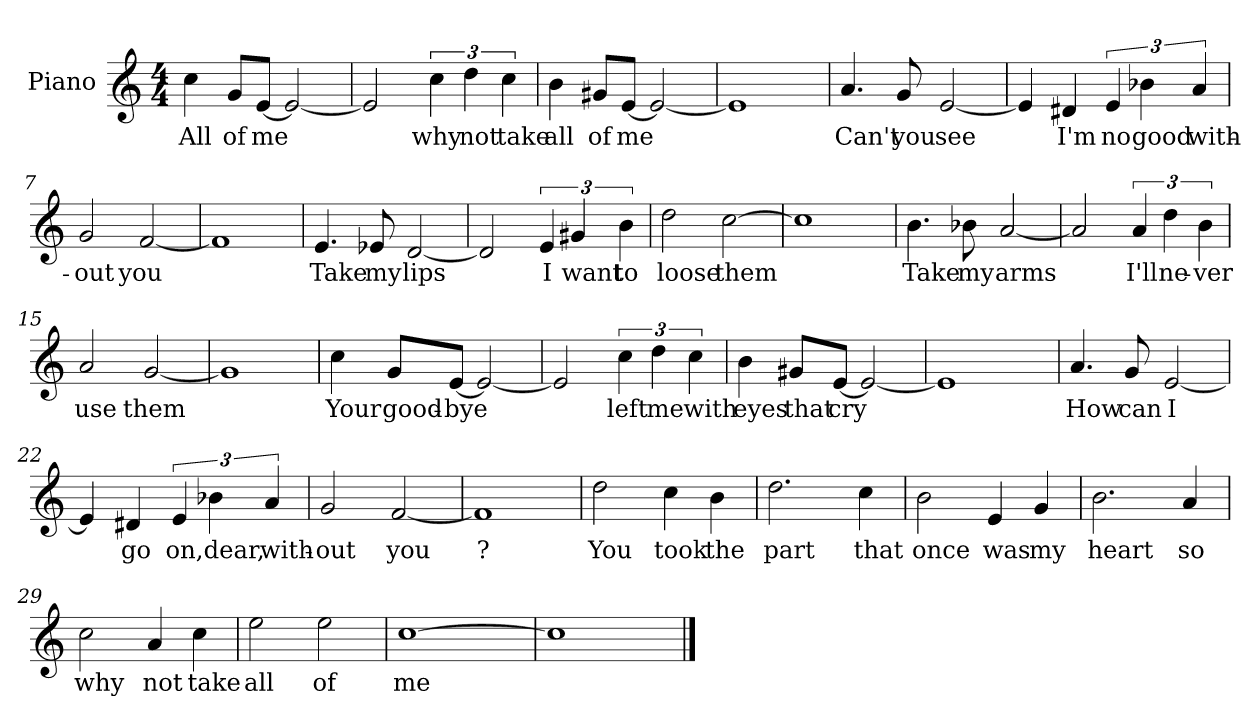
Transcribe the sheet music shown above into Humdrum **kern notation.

**kern	**text
*part1	*part1
*staff1	*staff1
*I"Piano	*
*I'Pno.	*
*clefG2	*
*M4/4	*
=1	=1
!	!LO:LY:b
4cc\	All
!	!LO:LY:b
8g/L	of
!	!LO:LY:b
[8e/J	me
2e/_	.
=2	=2
2e/]	.
!	!LO:LY:b
6cc\	why
!	!LO:LY:b
6dd\	not
!	!LO:LY:b
6cc\	take
=3	=3
!	!LO:LY:b
4b\	all
!	!LO:LY:b
8g#X/L	of
!	!LO:LY:b
[8e/J	me
2e/_	.
=4	=4
1e]	.
!!LO:LB:g=z
=5	=5
!	!LO:LY:b
4.a/	Can't
!	!LO:LY:b
8g/	you
!	!LO:LY:b
[2e/	see
=6	=6
4e/]	.
!	!LO:LY:b
4d#X/	I'm
!	!LO:LY:b
6e/	no
!	!LO:LY:b
6b-X\	good
!	!LO:LY:b
6a/	with-
=7	=7
!	!LO:LY:b
2g/	-out
!	!LO:LY:b
[2f/	you
=8	=8
1f]	.
!!LO:LB:g=z
=9	=9
!	!LO:LY:b
4.e/	Take
!	!LO:LY:b
8e-X/	my
!	!LO:LY:b
[2d/	lips
=10	=10
2d/]	.
!	!LO:LY:b
6e/	I
!	!LO:LY:b
6g#X/	want
!	!LO:LY:b
6b\	to
=11	=11
!	!LO:LY:b
2dd\	loose
!	!LO:LY:b
[2cc\	them
=12	=12
1cc]	.
!!LO:LB:g=z
=13	=13
!	!LO:LY:b
4.b\	Take
!	!LO:LY:b
8b-X\	my
!	!LO:LY:b
[2a/	arms
=14	=14
2a/]	.
!	!LO:LY:b
6a/	I'll
!	!LO:LY:b
6dd\	ne-
!	!LO:LY:b
6b\	-ver
=15	=15
!	!LO:LY:b
2a/	use
!	!LO:LY:b
[2g/	them
=16	=16
1g]	.
!!LO:LB:g=z
=17	=17
!	!LO:LY:b
4cc\	Your
!	!LO:LY:b
8g/L	good-
!	!LO:LY:b
[8e/J	-bye
2e/_	.
=18	=18
2e/]	.
!	!LO:LY:b
6cc\	left
!	!LO:LY:b
6dd\	me
!	!LO:LY:b
6cc\	with
=19	=19
!	!LO:LY:b
4b\	eyes
!	!LO:LY:b
8g#X/L	that
!	!LO:LY:b
[8e/J	cry
2e/_	.
=20	=20
1e]	.
!!LO:LB:g=z
=21	=21
!	!LO:LY:b
4.a/	How
!	!LO:LY:b
8g/	can
!	!LO:LY:b
[2e/	I
=22	=22
4e/]	.
!	!LO:LY:b
4d#X/	go
!	!LO:LY:b
6e/	on,
!	!LO:LY:b
6b-X\	dear,
!	!LO:LY:b
6a/	with-
=23	=23
!	!LO:LY:b
2g/	-out
!	!LO:LY:b
[2f/	you
=24	=24
!	!LO:LY:b
1f]	?
!!LO:LB:g=z
=25	=25
!	!LO:LY:b
2dd\	You
!	!LO:LY:b
4cc\	took
!	!LO:LY:b
4b\	the
=26	=26
!	!LO:LY:b
2.dd\	part
!	!LO:LY:b
4cc\	that
=27	=27
!	!LO:LY:b
2b\	once
!	!LO:LY:b
4e/	was
!	!LO:LY:b
4g/	my
=28	=28
!	!LO:LY:b
2.b\	heart
!	!LO:LY:b
4a/	so
!!LO:LB:g=z
=29	=29
!	!LO:LY:b
2cc\	why
!	!LO:LY:b
4a/	not
!	!LO:LY:b
4cc\	take
=30	=30
!	!LO:LY:b
2ee\	all
!	!LO:LY:b
2ee\	of
=31	=31
!	!LO:LY:b
*^	*
[1cc	2ai/yy	me
.	2g/yy	.
=32	=32	=32
1cc]	2g/yy	.
.	2ryy	.
*v	*v	*
==	==
*-	*-
